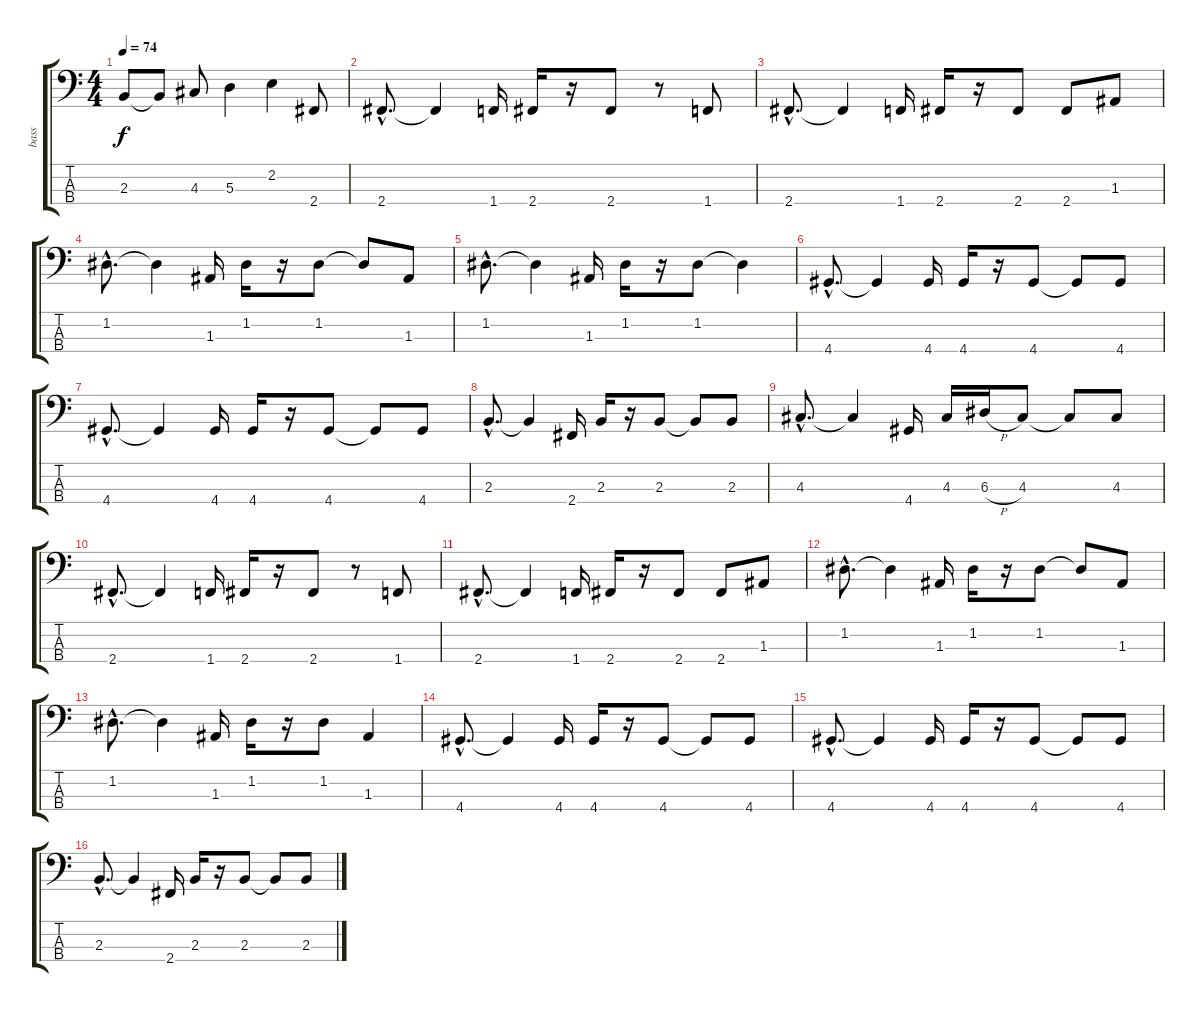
\track ("bass" "bass") {instrument electricbassfinger}
\staff {score tabs}
\tuning (G2 D2 A1 E1) {hide}
\ts (4 4)
\tempo 74
\clef f4
\ks c
2.3.8{dy f} 2.3{t}.8 4.3.8 5.3.4 2.2.4 2.4.8 |
2.4{hac}.8{d} 2.4{t}.4 1.4.16 2.4.16 r.16 2.4.8 r.8 1.4.8 |
2.4{hac}.8{d} 2.4{t}.4 1.4.16 2.4.16 r.16 2.4.8 2.4.8 1.3.8 |
1.2{hac}.8{d} 1.2{t}.4 1.3.16 1.2.16 r.16 1.2.8 1.2{t}.8 1.3.8 |
1.2{hac}.8{d} 1.2{t}.4 1.3.16 1.2.16 r.16 1.2.8 1.2{t}.4 |
4.4{hac}.8{d} 4.4{t}.4 4.4.16 4.4.16 r.16 4.4.8 4.4{t}.8 4.4.8 |
4.4{hac}.8{d} 4.4{t}.4 4.4.16 4.4.16 r.16 4.4.8 4.4{t}.8 4.4.8 |
2.3{hac}.8{d} 2.3{t}.4 2.4.16 2.3.16 r.16 2.3.8 2.3{t}.8 2.3.8 |
4.3{hac}.8{d} 4.3{t}.4 4.4.16 4.3.16 6.3{h}.16 4.3.8 4.3{t}.8 4.3.8 |
2.4{hac}.8{d} 2.4{t}.4 1.4.16 2.4.16 r.16 2.4.8 r.8 1.4.8 |
2.4{hac}.8{d} 2.4{t}.4 1.4.16 2.4.16 r.16 2.4.8 2.4.8 1.3.8 |
1.2{hac}.8{d} 1.2{t}.4 1.3.16 1.2.16 r.16 1.2.8 1.2{t}.8 1.3.8 |
1.2{hac}.8{d} 1.2{t}.4 1.3.16 1.2.16 r.16 1.2.8 1.3.4 |
4.4{hac}.8{d} 4.4{t}.4 4.4.16 4.4.16 r.16 4.4.8 4.4{t}.8 4.4.8 |
4.4{hac}.8{d} 4.4{t}.4 4.4.16 4.4.16 r.16 4.4.8 4.4{t}.8 4.4.8 |
2.3{hac}.8{d} 2.3{t}.4 2.4.16 2.3.16 r.16 2.3.8 2.3{t}.8 2.3.8
